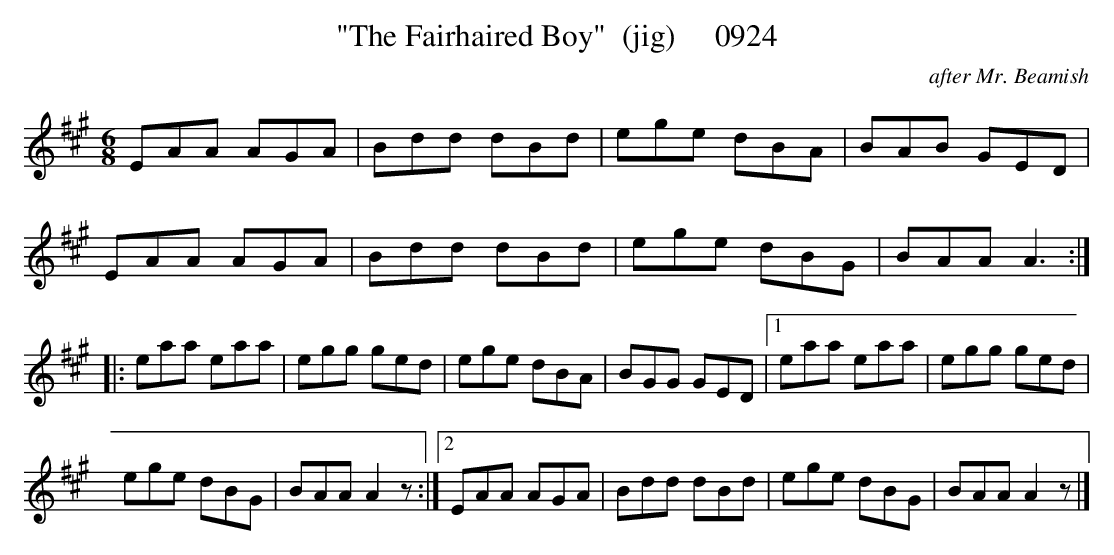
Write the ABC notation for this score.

X:1
T:"The Fairhaired Boy"  (jig)     0924
C:after Mr. Beamish
BRENNAN July 2003 (HTTP://WWW.SOSYOURMOM.COM)
M:6/8
L:1/8
K:A
EAA AGA|Bdd dBd|ege dBA|BAB GED|
EAA AGA|Bdd dBd|ege dBG|BAA A3:|
|:eaa eaa|egg ged|ege dBA|BGG GED|[1eaa eaa|egg ged|
ege dBG|BAA A2z:|[2EAA AGA|Bdd dBd|ege dBG|BAA A2z|]
